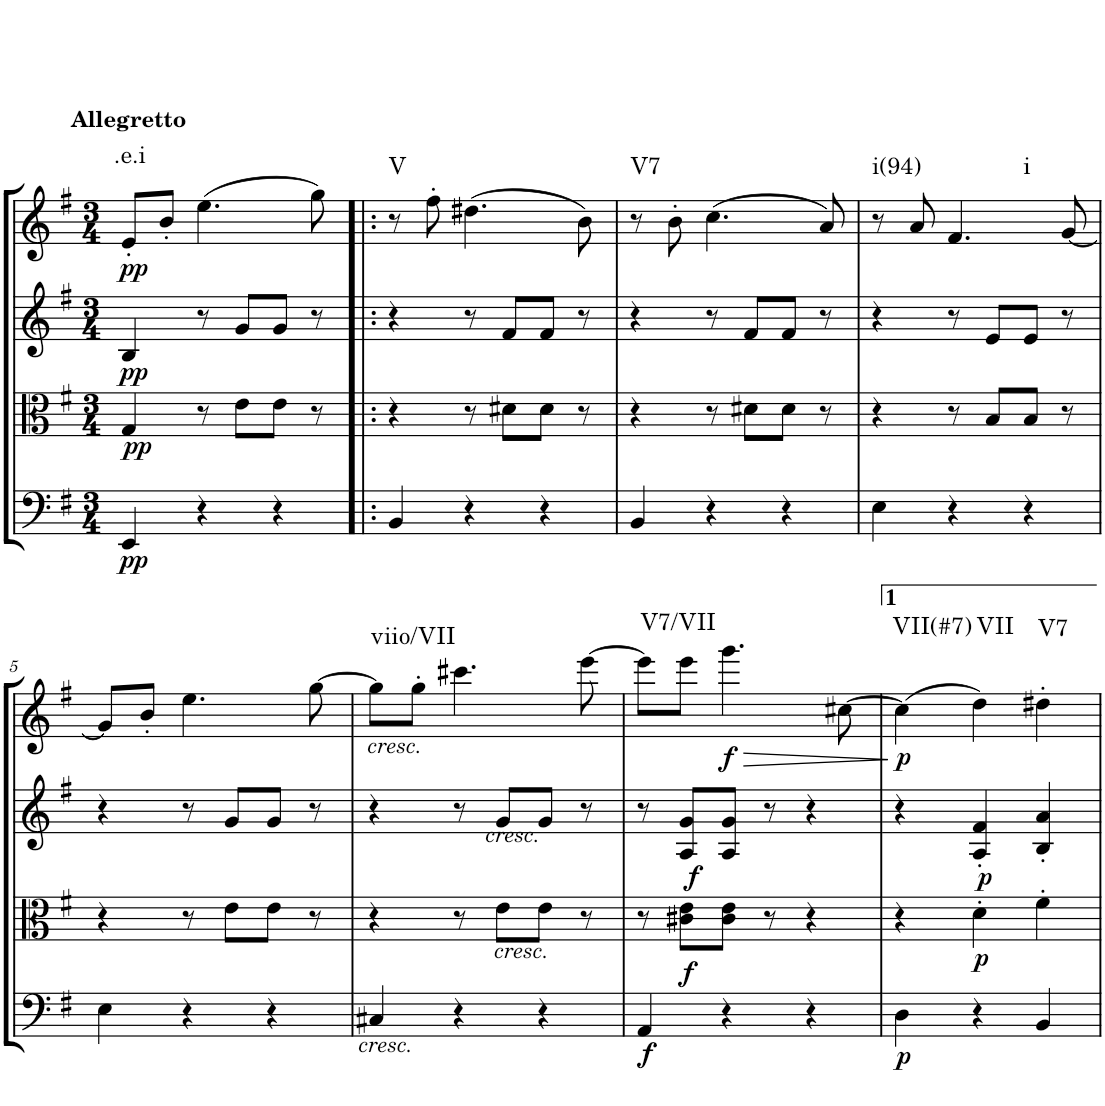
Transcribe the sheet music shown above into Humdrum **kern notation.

**kern	**dynam	**kern	**dynam	**kern	**dynam	**kern	**dynam	**harte
*part4	*part4	*part3	*part3	*part2	*part2	*part1	*part1	*part1
*staff4	*staff4	*staff3	*staff3	*staff2	*staff2	*staff1	*staff1	*
*I"Violoncello.	*	*I"Viola.	*	*I"Violin II.	*	*I"Violin I.	*	*
*I'Vc	*	*I'Vla	*	*I'Vln	*	*I'Vln	*	*
*clefF4	*	*clefC3	*	*clefG2	*	*clefG2	*	*
*k[f#]	*	*k[f#]	*	*k[f#]	*	*k[f#]	*	*
*M3/4	*	*M3/4	*	*M3/4	*	*M3/4	*	*
=1	=1	=1	=1	=1	=1	=1	=1	=1
!	!	!	!	!	!	!LO:TX:a:B:t=Allegretto	!	!
!	!LO:DY:a	!	!	!	!	!	!	!
!	!LO:DY:n=1:b	!	!	!	!LO:DY:b	!	!LO:DY:b	!LO:H:kt=.e.i
4EE/	pp pp	4G/	.	4B/	pp	8e'/L	pp	N
.	.	.	.	.	.	8b'/J	.	.
4r	.	8r	.	8r	.	(4.ee\	.	.
.	.	8e\L	.	8g/L	.	.	.	.
4r	.	8e\J	.	8g/J	.	.	.	.
.	.	8r	.	8r	.	8gg\)	.	.
=2!|:	=2!|:	=2!|:	=2!|:	=2!|:	=2!|:	=2!|:	=2!|:	=2!|:
!	!	!	!	!	!	!	!	!LO:H:kt=V
4BB/	.	4r	.	4r	.	8r	.	N
.	.	.	.	.	.	8ff#'\	.	.
4r	.	8r	.	8r	.	(4.dd#X\	.	.
.	.	8d#X\L	.	8f#/L	.	.	.	.
4r	.	8d#\J	.	8f#/J	.	.	.	.
.	.	8r	.	8r	.	8b\)	.	.
=3	=3	=3	=3	=3	=3	=3	=3	=3
!	!	!	!	!	!	!	!	!LO:H:kt=V7
4BB/	.	4r	.	4r	.	8r	.	N
.	.	.	.	.	.	8b'\	.	.
4r	.	8r	.	8r	.	(4.cc\	.	.
.	.	8d#X\L	.	8f#/L	.	.	.	.
4r	.	8d#\J	.	8f#/J	.	.	.	.
.	.	8r	.	8r	.	8a/)	.	.
=4	=4	=4	=4	=4	=4	=4	=4	=4
!	!	!	!	!	!	!	!	!LO:H:kt=i(94)
4E\	.	4r	.	4r	.	8r	.	N
.	.	.	.	.	.	8a/	.	.
!	!	!	!	!	!	!	!	!LO:H:kt=i
4r	.	8r	.	8r	.	4.f#/	.	N
.	.	8B/L	.	8e/L	.	.	.	.
4r	.	8B/J	.	8e/J	.	.	.	.
.	.	8r	.	8r	.	[8g/	.	.
!!LO:LB:g=z
=5	=5	=5	=5	=5	=5	=5	=5	=5
4E\	.	4r	.	4r	.	8g/L]	.	.
.	.	.	.	.	.	8b'/J	.	.
4r	.	8r	.	8r	.	4.ee\	.	.
.	.	8e\L	.	8g/L	.	.	.	.
4r	.	8e\J	.	8g/J	.	.	.	.
.	.	8r	.	8r	.	[8gg\	.	.
=6	=6	=6	=6	=6	=6	=6	=6	=6
!	!	!	!	!	!	!LO:TX:b:i:t=cresc.	!	!
!LO:TX:b:i:t=cresc.	!	!	!	!	!	!	!	!LO:H:kt=viio/VII
4C#X/	.	4r	.	4r	.	8gg\L]	.	N
.	.	.	.	.	.	8gg'\J	.	.
!	!	!	!	!LO:TX:a:i:t=cresc.	!	!	!	!
4r	.	8r	.	8r	.	4.ccc#X\	.	.
!	!	!LO:TX:b:i:t=cresc.	!	!	!	!	!	!
.	.	8e\L	.	8g/L	.	.	.	.
4r	.	8e\J	.	8g/J	.	.	.	.
.	.	8r	.	8r	.	[8eee\	.	.
=7	=7	=7	=7	=7	=7	=7	=7	=7
!	!LO:DY:b	!	!LO:DY:b	!	!LO:DY:b	!	!	!LO:H:kt=V7/VII
4AA/	f	8r	f	8r	f	8eee\L]	.	N
.	.	8c#X\ 8e\L	.	8A/ 8g/L	.	8eee\J	.	.
!	!	!	!	!	!	!	!LO:HP:b	!
!	!	!	!	!	!	!	!LO:DY:n=1:b	!
4r	.	8c#\ 8e\J	.	8A/ 8g/J	.	4.ggg\	> f	.
.	.	8r	.	8r	.	.	.	.
4r	.	4r	.	4r	.	.	.	.
.	.	.	.	.	.	[8cc#X\	.	.
.	.	.	.	.	.	.	]	.
=8	=8	=8	=8	=8	=8	=8	=8	=8
!	!LO:DY:b	!	!	!	!	!	!LO:DY:b	!LO:H:kt=VII(#7)
4D\	p	4r	.	4r	.	(4cc#\]	p	N
!	!	!	!LO:DY:b	!	!LO:DY:b	!	!	!LO:H:kt=VII
4r	.	4d'\	p	4A/' 4f#/'	p	4dd\)	.	N
!	!	!	!	!	!	!	!	!LO:H:kt=V7
4BB/	.	4f#'\	.	4B/' 4a/'	.	4dd#X'\	.	N
=	=	=	=	=	=	=	=	=
*-	*-	*-	*-	*-	*-	*-	*-	*-
